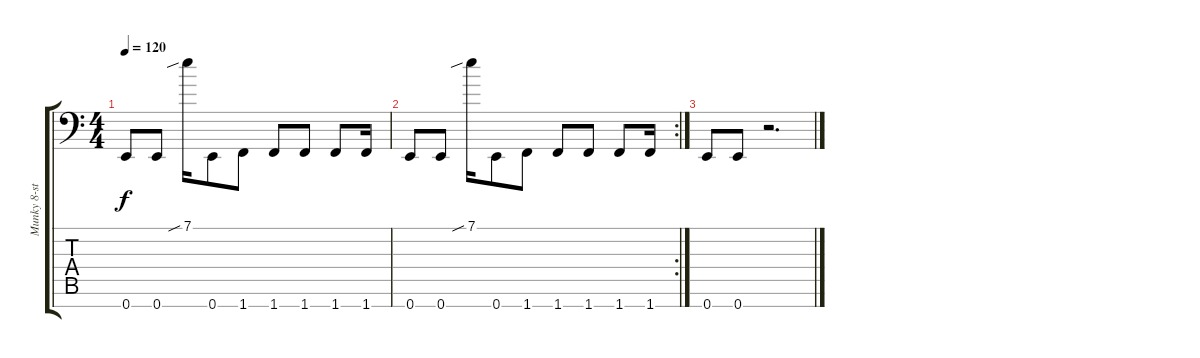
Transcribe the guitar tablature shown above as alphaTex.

\track ("Munky 8-string" "Munky 8-st") {instrument distortionguitar}
\staff {score tabs}
\tuning (A3 E3 C3 G2 D2 A1 E1) {hide}
\ts (4 4)
\tempo 120
\clef f4
\ks c
0.7.8{dy f volume 16} 0.7.8 7.1{sib}.16{instrument distortionguitar} 0.7.8{instrument distortionguitar} 1.7.8 1.7.8 1.7.8 1.7.8 1.7.16 |
\rc 2
0.7.8 0.7.8 7.1{sib}.16{instrument distortionguitar} 0.7.8{instrument distortionguitar} 1.7.8 1.7.8 1.7.8 1.7.8 1.7.16 |
0.7.8 0.7.8 r.2{d}
